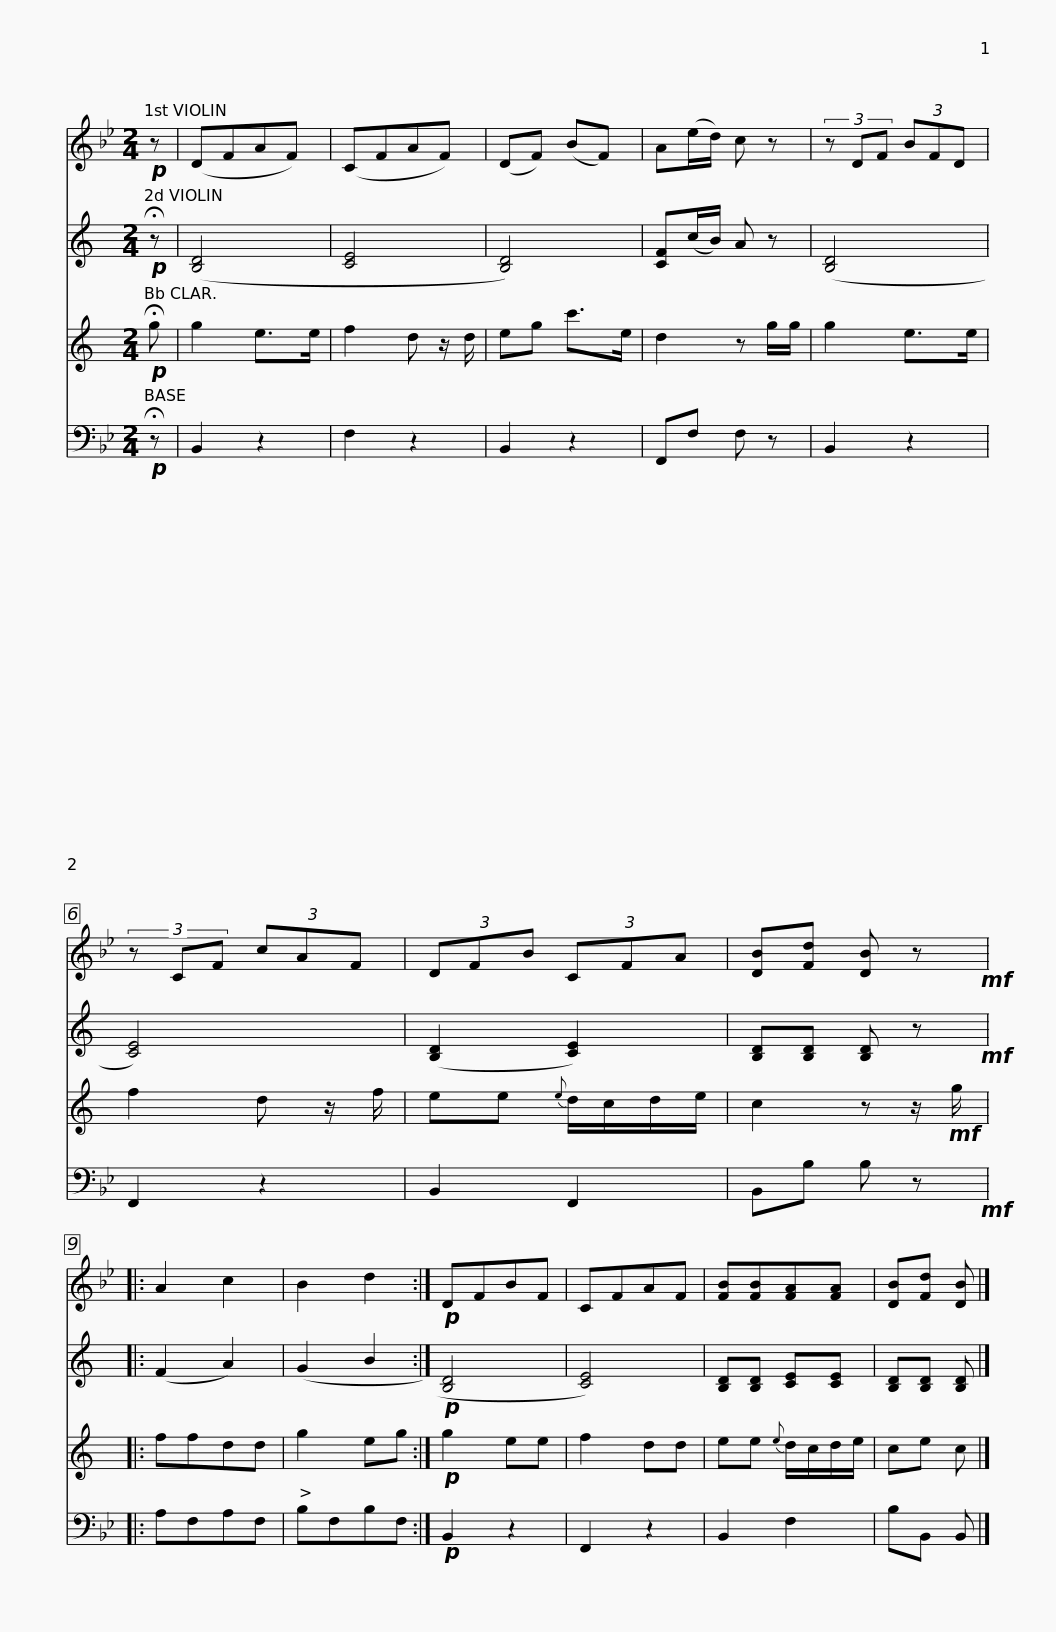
X:1
%%score 1 2 3 4
L:1/8
M:2/4
I:linebreak $
K:Bb
V:1 treble
V:2 treble
V:3 treble
V:4 bass
V:1
!p! z | (DFAF) | (CFAF) | (DF) (BF) | A(e/d/) c z | %5
 (3z DF (3BFD | (3z CF (3cAF |$ (3DFB (3CFA | [DB][Fd] [DB] z!mf! |: A2 c2 | %10
 B2 d2 :|!p! DFBF | CFAF | [FB][FB][FA][FA] |$ [DB][Fd] [DB] |] %15
V:2
[K:C]!p! !fermata!z | ([B,D]4 | [CE]4 | [B,D]4) | [CF](c/B/) A z | %5
 ([B,D]4 | [CE]4) |$ ([B,D]2 [CE]2) | [B,D][B,D] [B,D] z!mf! |: (F2 A2) | %10
 (G2 B2 :|!p! [B,D]4 | [CE]4) | [B,D][B,D] [CE][CE] |$ [B,D][B,D] [B,D] |] %15
V:3
[K:C]!p! !fermata!g | g2 e>e | f2 d z/ d/ | eg c'>e | d2 z g/g/ | %5
 g2 e>e | f2 d z/ f/ |$ ee{e} d/c/d/e/ | c2 z z/!mf! g/ |: ffdd | %10
 g2 eg :|!p! g2 ee | f2 dd | ee{e} d/c/d/e/ |$ ce c |] %15
V:4
!p! !fermata!z | B,,2 z2 | F,2 z2 | B,,2 z2 | F,,F, F, z | %5
 B,,2 z2 | F,,2 z2 |$ B,,2 F,,2 | B,,B, B, z!mf! |: A,F,A,F, | %10
 B,F,B,F, :|!p! B,,2 z2 | F,,2 z2 | B,,2 F,2 |$ B,B,, B,, |] %15
